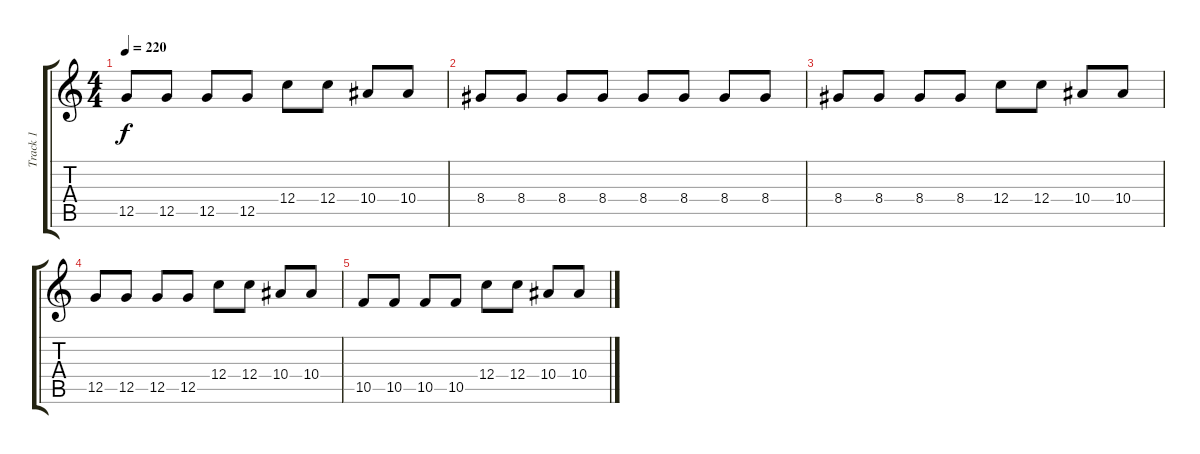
\track ("Track 1" "Track 1") {instrument overdrivenguitar}
\staff {score tabs}
\tuning (D4 A3 F3 C3 G2 C2) {hide}
\ts (4 4)
\tempo 220
\clef g2
\ks c
12.5.8{dy f} 12.5.8 12.5.8 12.5.8 12.4.8 12.4.8 10.4.8 10.4.8 |
8.4.8 8.4.8 8.4.8 8.4.8 8.4.8 8.4.8 8.4.8 8.4.8 |
8.4.8 8.4.8 8.4.8 8.4.8 12.4.8 12.4.8 10.4.8 10.4.8 |
12.5.8 12.5.8 12.5.8 12.5.8 12.4.8 12.4.8 10.4.8 10.4.8 |
10.5.8 10.5.8 10.5.8 10.5.8 12.4.8 12.4.8 10.4.8 10.4.8
